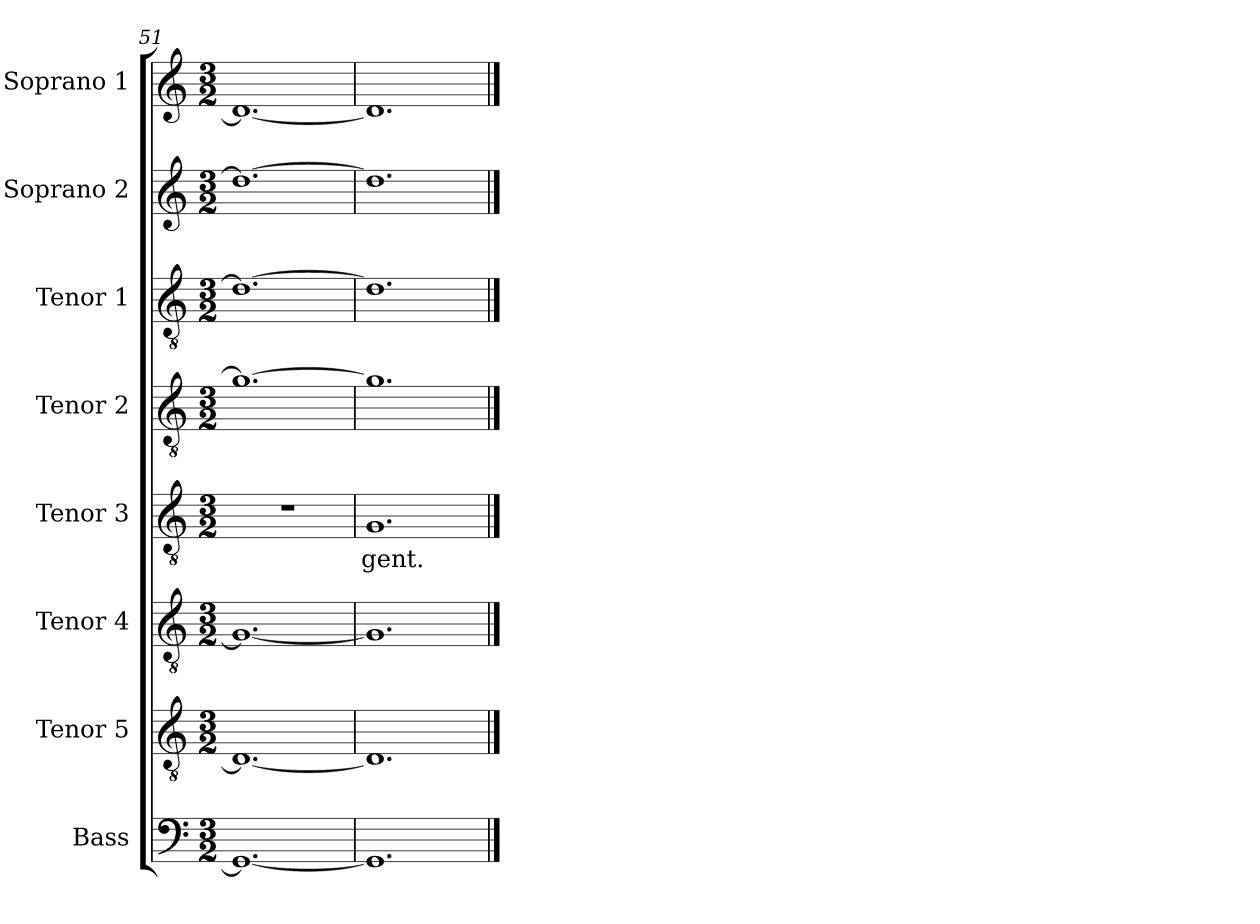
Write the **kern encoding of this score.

**kern	**kern	**kern	**kern	**text	**kern	**kern	**kern	**kern
*part8	*part7	*part6	*part5	*part5	*part4	*part3	*part2	*part1
*staff8	*staff7	*staff6	*staff5	*staff5	*staff4	*staff3	*staff2	*staff1
*I"Bass	*I"Tenor 5	*I"Tenor 4	*I"Tenor 3	*	*I"Tenor 2	*I"Tenor 1	*I"Soprano 2	*I"Soprano 1
*I'B	*I'T 5	*I'T 4	*I'T 3	*	*I'T 2	*I'T 1	*I'S 2	*I'S 1
*clefF4	*clefGv2	*clefGv2	*clefGv2	*	*clefGv2	*clefGv2	*clefG2	*clefG2
*k[]	*k[]	*k[]	*k[]	*	*k[]	*k[]	*k[]	*k[]
*C:	*C:	*C:	*C:	*	*C:	*C:	*C:	*C:
*M3/2	*M3/2	*M3/2	*M3/2	*	*M3/2	*M3/2	*M3/2	*M3/2
=51	=51	=51	=51	=51	=51	=51	=51	=51
1.GG_	1.D_	1.G_	1.r	.	1.g_	1.d_	1.dd_	1.d_
=52	=52	=52	=52	=52	=52	=52	=52	=52
1.GG]	1.D]	1.G]	1.G	gent.	1.g]	1.d]	1.dd]	1.d]
==	==	==	==	==	==	==	==	==
*-	*-	*-	*-	*-	*-	*-	*-	*-
